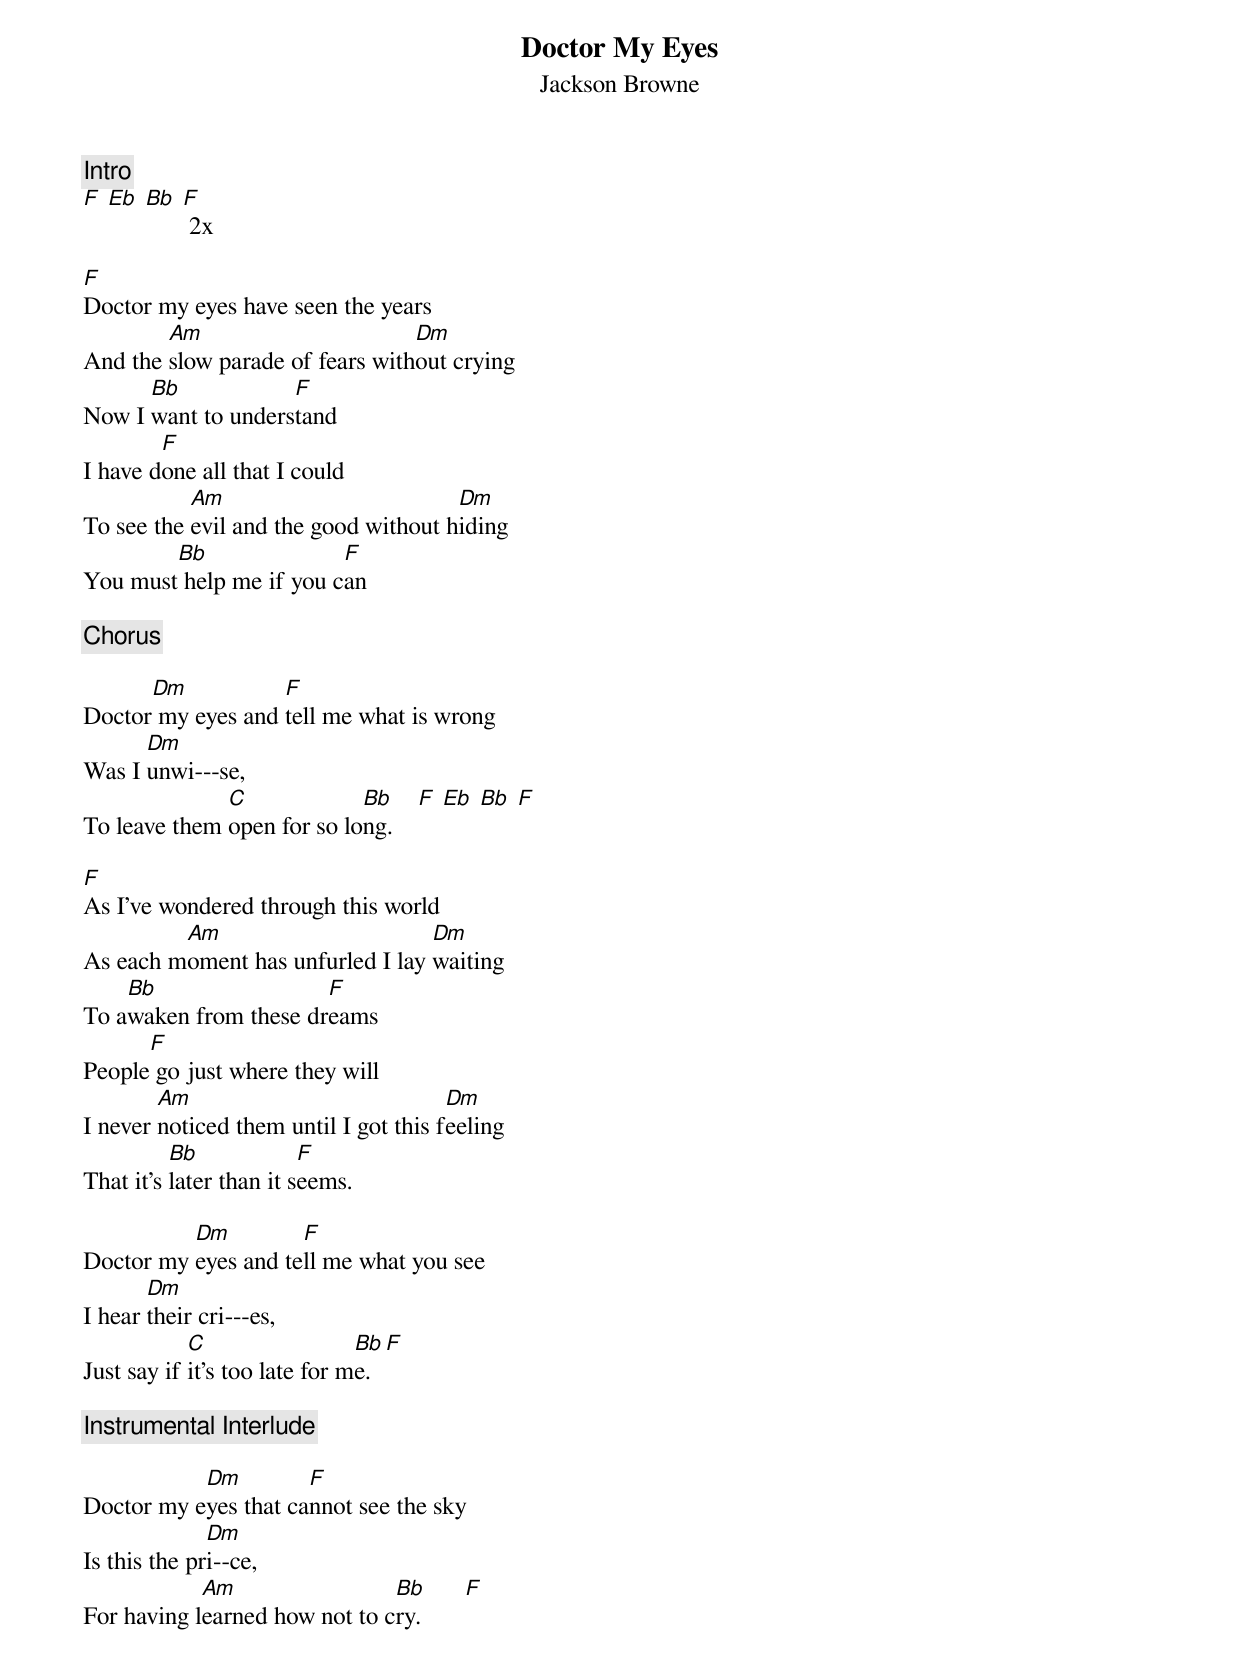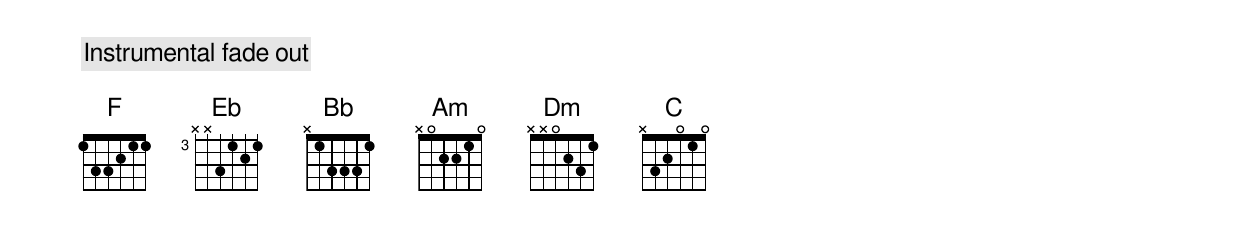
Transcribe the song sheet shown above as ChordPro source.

{title:Doctor My Eyes}
{subtitle:Jackson Browne}
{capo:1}

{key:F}

{c:Intro}
[F] [Eb] [Bb] [F] 2x

[F]Doctor my eyes have seen the years
And the [Am]slow parade of fears with[Dm]out crying
Now I [Bb]want to unders[F]tand
I have d[F]one all that I could
To see the [Am]evil and the good without h[Dm]iding
You must[Bb] help me if you c[F]an

{c:Chorus}

Doctor[Dm] my eyes and [F]tell me what is wrong
Was I [Dm]unwi---se,
To leave them [C]open for so lo[Bb]ng.    [F] [Eb] [Bb] [F]

[F]As I've wondered through this world
As each m[Am]oment has unfurled I lay [Dm]waiting
To a[Bb]waken from these dr[F]eams
People[F] go just where they will
I never [Am]noticed them until I got this f[Dm]eeling
That it's [Bb]later than it s[F]eems.

Doctor my [Dm]eyes and te[F]ll me what you see
I hear [Dm]their cri---es,
Just say if [C]it's too late for m[Bb]e.  [F]

{c:Instrumental Interlude}

Doctor my e[Dm]yes that ca[F]nnot see the sky
Is this the pr[Dm]i--ce,
For having l[Am]earned how not to c[Bb]ry.       [F]

{c:Instrumental fade out}

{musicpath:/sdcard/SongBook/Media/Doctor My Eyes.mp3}
